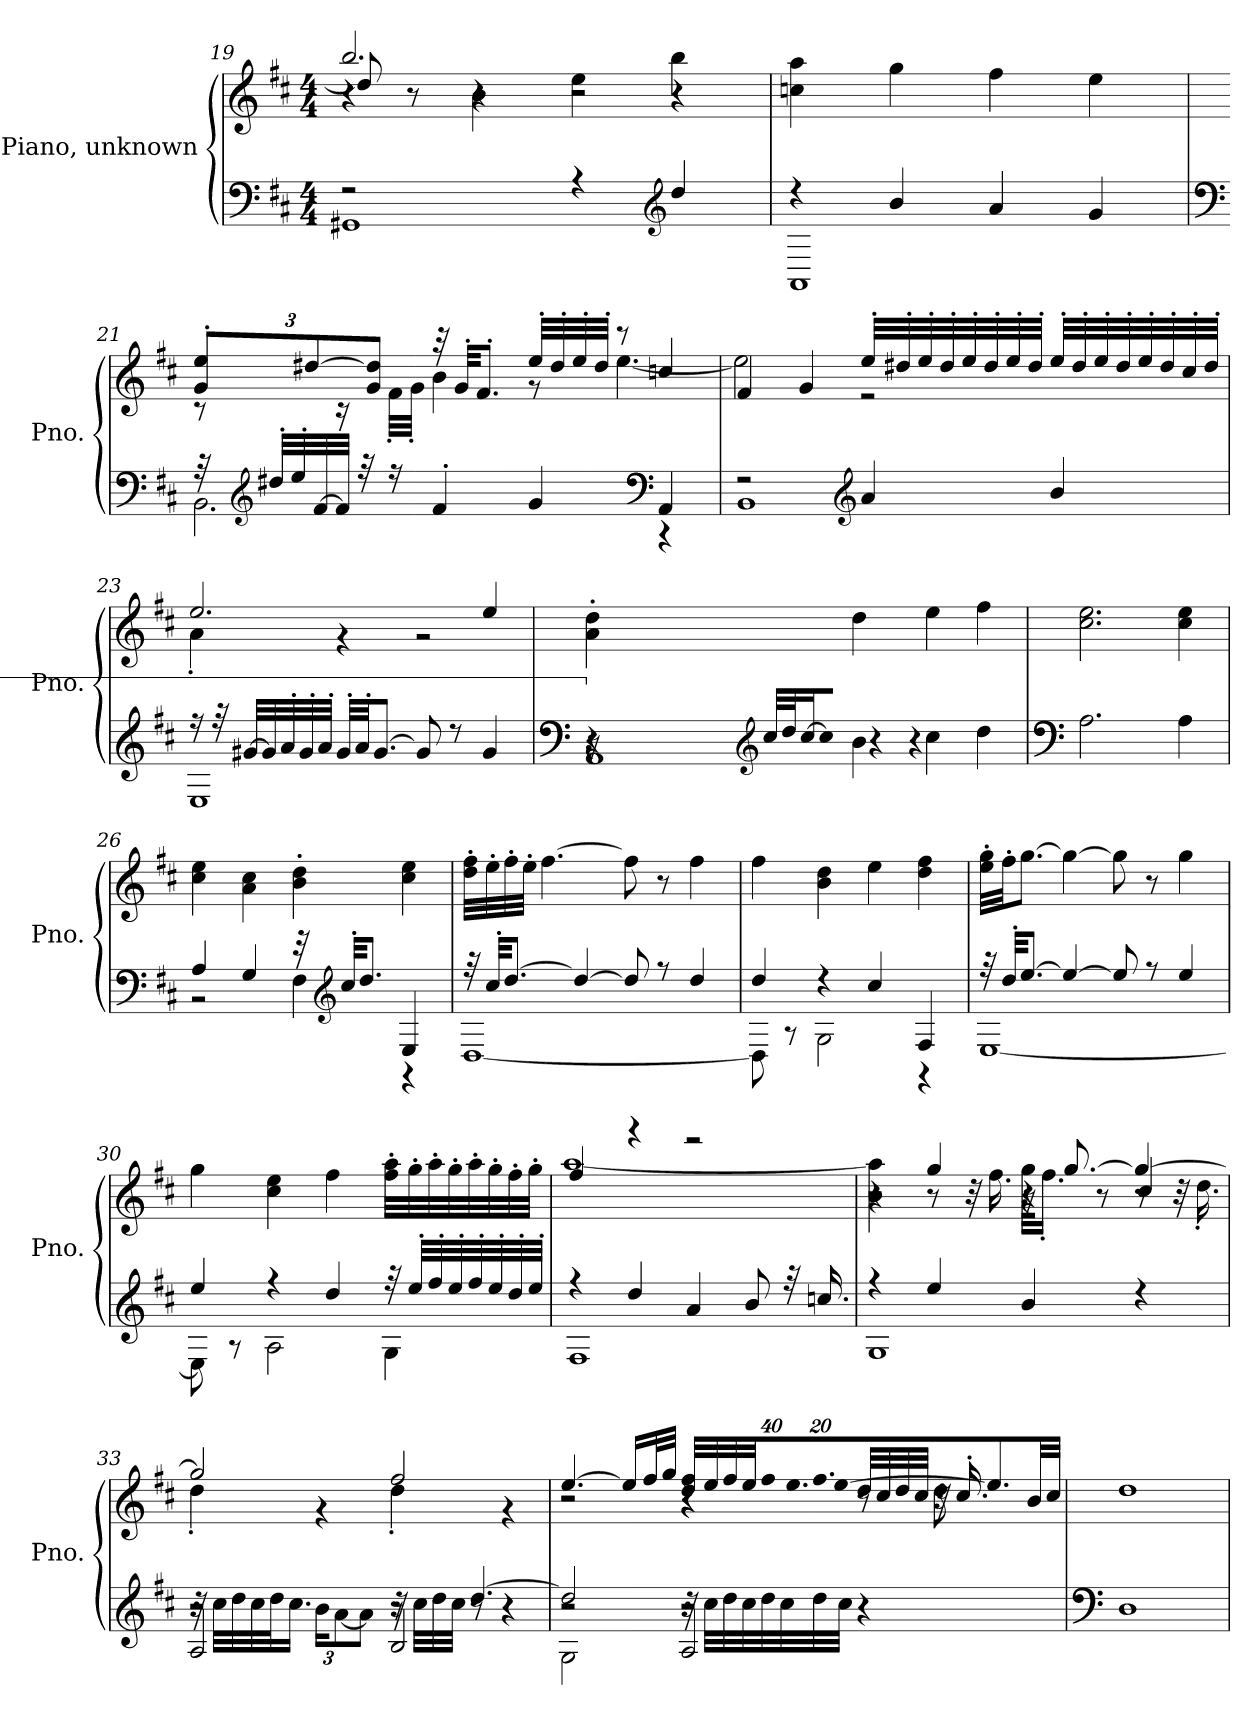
**kern	**kern
*part1	*part1
*staff2	*staff1
*I"Piano, unknown	*
*I'Pno.	*
*clefF4	*clefG2
*k[f#c#]	*k[f#c#]
*M4/4	*M4/4
=19	=19
*^	*^
*	*	*	*^
2r	1GG#X	2.bb/	4r	8dd/]
.	.	.	.	8r
.	.	.	4b\	4r
4r	.	.	4ee\	2r
*clefG2	*	*	*	*
4dd/	.	4r	4bb\	.
*	*	*v	*v	*v
=20	=20	=20
4r	1AA	4ccn\ 4aa\
4b/	.	4gg\
4a/	.	4ff#\
4g/	.	4ee\
!!LO:LB:g=z
=21	=21	=21
*clefF4	*	*
*	*	*Xbrackettup
*	*	*^
32r	2.BB\	12g/' 12ee/'L	8r
*clefG2	*	*	*
32dd#X'/LLL	.	.	.
32ee'/	.	.	.
.	.	[12dd#X/	.
[32f#/	.	.	.
32f#/JJJ]	.	.	16r
32r	.	.	.
.	.	12g/ 12dd#/]J	.
16r	.	.	32f#'\LLL
.	.	.	32g'\JJJ
4f#'/	.	32r	4b\
.	.	32g'/KKL	.
.	.	8.f#'/J	.
4g/	.	32ee'/LLL	8r
.	.	32dd#'/	.
.	.	32ee'/	.
.	.	32dd#'/JJJ	.
.	.	8r	[4.ee\
*clefF4	*	*	*
4AA/	4r	4ccn/	.
=22	=22	=22	=22
2r	1BB	4f#/	2ee\]
.	.	4g/	.
*clefG2	*	*	*
4a/	.	32ee'/LLL	2r
.	.	32dd#X'/	.
.	.	32ee'/	.
.	.	32dd#'/	.
.	.	32ee'/	.
.	.	32dd#'/	.
.	.	32ee'/	.
.	.	32dd#'/JJJ	.
4b/	.	32ee'/LLL	.
.	.	32dd#'/	.
.	.	32ee'/	.
.	.	32dd#'/	.
.	.	32ee'/	.
.	.	32dd#'/	.
.	.	32cc#'/	.
.	.	32dd#'/JJJ	.
!!LO:PB:g=z	!!
=23	=23	=23	=23
16r	1E	2.ee/	4a'\
32r	.	.	.
[32g#X/LLL	.	.	.
32g#/]	.	.	.
32a'/	.	.	.
32g#'/	.	.	.
32a'/JJJ	.	.	.
32g#'/LLL	.	.	4r
32a'/JJ	.	.	.
[8.g#/J	.	.	.
8g#/]	.	.	2r
8r	.	.	.
4g#/	.	4ee/	.
*v	*v	*	*
*	*v	*v
=24	=24
*clefF4	*
*^	*
*	*^	*
24r	4r	1AA	4a\' 4dd\'
*clefG2	*	*	*
48cc#/LLL	.	.	.
48dd/J	.	.	.
[24cc#/J	.	.	.
8cc#/J]	.	.	.
4r	4b\	.	4dd\
2r	4cc#\	.	4ee\
.	4dd\	.	4ff#\
*v	*v	*v	*
=25	=25
*clefF4	*
2.A\	2.cc#\ 2.ee\
4A\	4cc#\ 4ee\
=26	=26
*^	*
4A/	2r	4cc#\ 4ee\
4G/	.	4a\ 4cc#\
32r	4F#\	4b\' 4dd\'
*clefG2	*	*
32cc#'/KKL	.	.
8.dd/J	.	.
4E/	4r	4cc#\ 4ee\
!!LO:LB:g=z
=27	=27	=27
32r	[1D	32dd\' 32ff#\'LLL
32cc#'/KKL	.	32ee'\
[8.dd/J	.	32ff#'\
.	.	32ee'\JJJ
.	.	[4.ff#\
4dd/_	.	.
8dd/]	.	8ff#\]
8r	.	8r
4dd/	.	4ff#\
=28	=28	=28
4dd/	8D\]	4ff#\
.	8r	.
4r	2G\	4b\ 4dd\
4cc#/	.	4ee\
4F#/	4r	4dd\ 4ff#\
=29	=29	=29
32r	[1E	32ee\' 32gg\'LLL
32dd'/KKL	.	32ff#'\JJ
[8.ee/J	.	[8.gg\J
4ee/_	.	4gg\_
8ee/]	.	8gg\]
8r	.	8r
4ee/	.	4gg\
=30	=30	=30
4ee/	8E\]	4gg\
.	8r	.
4r	2A\	4cc#\ 4ee\
4dd/	.	4ff#\
32r	4G\	32ff#\' 32aa\'LLL
32ee'/LLL	.	32gg'\
32ff#'/	.	32aa'\
32ee'/	.	32gg'\
32ff#'/	.	32aa'\
32ee'/	.	32gg'\
32dd'/	.	32ff#'\
32ee'/JJJ	.	32gg'\JJJ
!!LO:LB:g=z
=31	=31	=31
*	*	*^
4r	1F#	4ff#/	[1aa
4dd/	.	4r	.
4a/	.	2r	.
8b/	.	.	.
32r	.	.	.
16.ccn/	.	.	.
=32	=32	=32	=32
*	*	*	*^
4r	1G	4r	4b\ 4aa\]	2r
4ee/	.	4gg/	8r	.
.	.	.	32r	.
.	.	.	16.ff#\	.
4b/	.	16r	32gg\KLL	4r
.	.	.	16.ff#'\JJ	.
.	.	[8.gg/	.	.
.	.	.	8r	.
4r	.	4gg/_	8r	4cc#/
.	.	.	32r	.
.	.	.	16.dd'\	.
*	*	*	*v	*v
=33	=33	=33	=33
*	*^	*	*
2r	32r	2A/	2gg/]	4dd'\
.	32cc#\LLL	.	.	.
.	32dd\	.	.	.
.	32cc#\	.	.	.
.	32dd\J	.	.	.
.	16.cc#\JJ	.	.	.
*	*Xbrackettup	*	*	*
.	24b\KL	.	.	4r
.	[12a\	.	.	.
.	8a\J]	.	.	.
8r	32r	2B/	2ff#/	4dd'\
.	32cc#\LLL	.	.	.
.	32dd\	.	.	.
.	32cc#\JJJ	.	.	.
[4.dd/	8r	.	.	.
.	4r	.	.	4r
!!LO:LB:g=z
=34	=34	=34	=34	=34
*	*	*	*	*^
2dd/]	2G\	2r	[4.ee/	2r	2r
.	.	.	16ee/LL]	.	.
.	.	.	32ff#/L	.	.
.	.	.	32gg/JJJ	.	.
2r	32r	2A/	32dd/ 32ff#/LLL	4r	4r
.	32cc#\LLL	.	32ee/	.	.
.	32dd\	.	32ff#/	.	.
.	32cc#\	.	32ee/	.	.
!	!	!	!LO:N:vis=32	!	!
.	32dd\	.	640%23ff#/	.	.
.	32cc#\	.	.	.	.
!	!	!	!LO:N:vis=64.	!	!
.	.	.	640%17ee/L	.	.
!	!	!	!LO:N:vis=64.	!	!
.	32dd\	.	640%17ff#/J	.	.
!	!	!	!LO:N:vis=32	!	!
.	.	.	[640%23ee/JJ	.	.
.	32cc#\JJJ	.	.	.	.
.	4r	.	8.ee/]	8r	32dd/LLL
.	.	.	.	.	32cc#/
.	.	.	.	.	32dd/
.	.	.	.	.	32cc#/JJJ
.	.	.	.	8dd\	32r
.	.	.	.	.	16.cc#'/
.	.	.	32b/LL	.	.
.	.	.	32cc#/JJJ	.	.
*v	*v	*v	*	*	*
*	*v	*v	*v
=35	=35
*clefF4	*
1D	1dd
=	=
*-	*-
